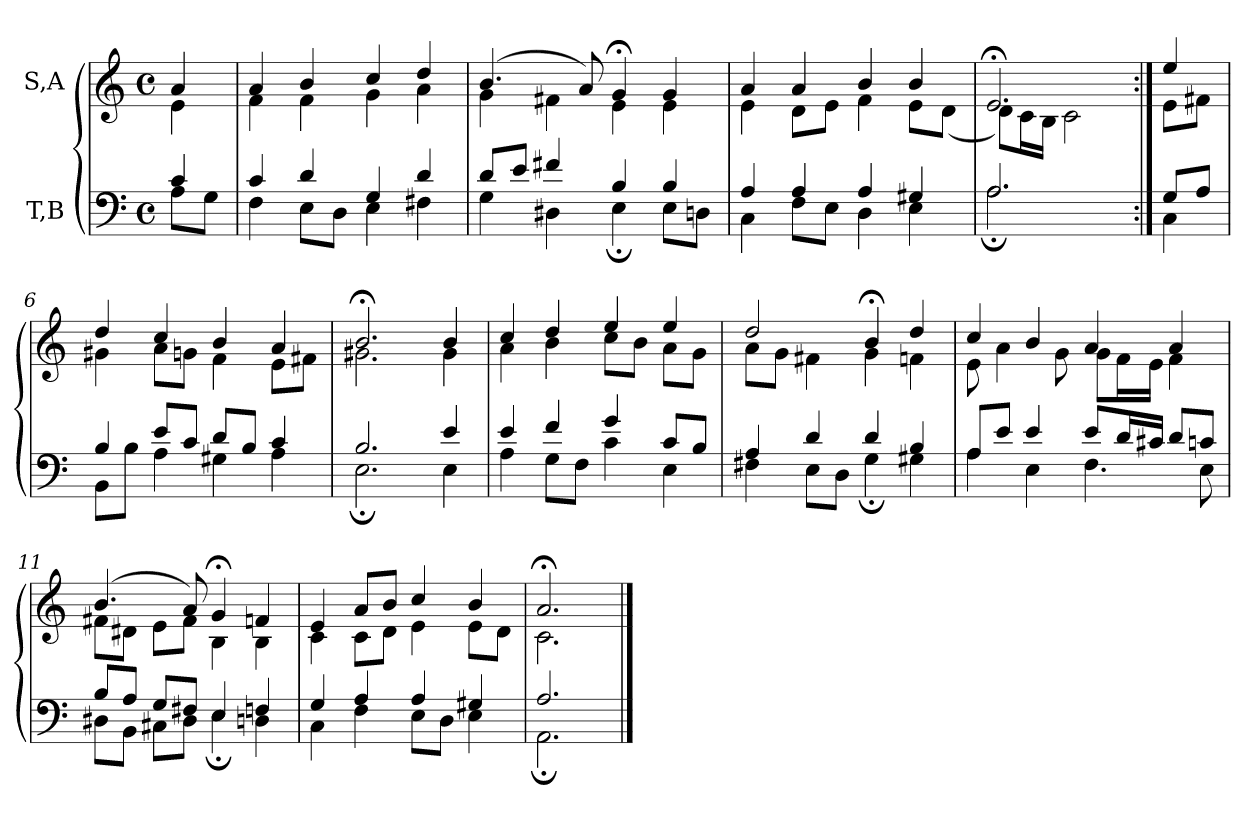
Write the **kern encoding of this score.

**kern	**kern
*part2	*part1
*staff2	*staff1
*I"T,B	*I"S,A
*clefF4	*clefG2
*k[]	*k[]
*M4/4	*M4/4
*met(c)	*met(c)
=	=
*^	*^
4c	8AL	4a	4e
.	8GJ	.	.
=1	=1	=1	=1
4c	4F	4a	4f
4d	8EL	4b	4f
.	8DJ	.	.
4G	4E	4cc	4g
4d	4F#X	4dd	4a
=2	=2	=2	=2
8dL	4G	(>4.b	4g
8eJ	.	.	.
4f#X	4D#X	.	4f#X
.	.	8a)	.
4B	4E;	4g;<	4e
4B	8EL	4g	4e
.	8DnJ	.	.
=3	=3	=3	=3
4A	4C	4a	4e
4A	8FL	4a	8dL
.	8EJ	.	8eJ
4A	4D	4b	4f
4G#X	4E	4b	8eL
.	.	.	(<8dJ
=1665	=1665	=1665	=1665
2.A	2.A;	2.e;<	8dL)
.	.	.	16cL
.	.	.	16BJJ
.	.	.	2c
=1666:|!	=1666:|!	=1666:|!	=1666:|!
8GL	4C	4ee	8eL
8AJ	.	.	8f#XJ
=6	=6	=6	=6
4B	8BBL	4dd	4g#X
.	8BJ	.	.
8eL	4A	4cc	8aL
8cJ	.	.	8gnJ
8dL	4G#X	4b	4f
8BJ	.	.	.
4c	4A	4a	8eL
.	.	.	8f#XJ
=7	=7	=7	=7
2.B	2.E;	2.b;<	2.g#X
4e	4E	4b	4g#
=8	=8	=8	=8
4e	4A	4cc	4a
4f	8GL	4dd	4b
.	8FJ	.	.
4g	4c	4ee	8ccL
.	.	.	8bJ
8cL	4E	4ee	8aL
8BJ	.	.	8gJ
=9	=9	=9	=9
4A	4F#X	2dd	8aL
.	.	.	8gJ
4d	8EL	.	4f#X
.	8DJ	.	.
4d	4G;	4b;<	4g
4B	4G#X	4dd	4fn
=10	=10	=10	=10
8AL	4A	4cc	8e
8eJ	.	.	4a
4e	4E	4b	.
.	.	.	8g
8eL	4.F	4a	8gL
16dL	.	.	16fL
16c#XJJ	.	.	16eJJ
8dL	.	4a	4f
8cnJ	8E	.	.
=11	=11	=11	=11
8BL	8D#XL	(>4.b	8f#XL
8AJ	8BBJ	.	8d#XJ
8GL	8C#XL	.	8eL
8F#XJ	8D#J	8a)	8f#J
4E	4E;	4g;<	4B
4Fn	4Dn	4fn	4B
=12	=12	=12	=12
4G	4C	4e	4c
4A	4F	8aL	8cL
.	.	8bJ	8dJ
4A	8EL	4cc	4e
.	8DJ	.	.
4G#X	4E	4b	8eL
.	.	.	8dJ
=1674	=1674	=1674	=1674
2.A	2.AA;	2.a;<	2.c
*v	*v	*	*
*	*v	*v
==	==
*-	*-
